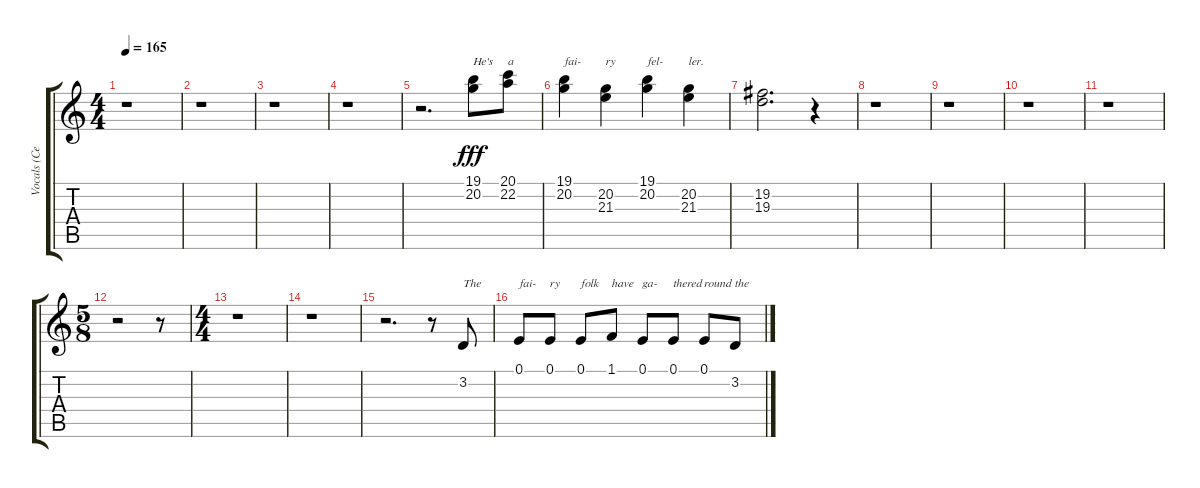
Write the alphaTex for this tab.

\track ("Vocals (Center)" "Vocals (Ce") {instrument lead6voice}
\staff {score tabs}
\tuning (E4 B3 G3 D3 A2 E2) {hide}
\ts (4 4)
\tempo 165
\clef g2
\ks c
r.1{dy fff instrument lead6voice} |
r.1 |
r.1 |
r.1 |
r.2{d} (19.1 20.2).8{txt "He's" instrument bassoon} (20.1 22.2).8{txt "a"} |
(19.1 20.2).4{txt "fai-"} (20.2 21.3).4{txt "ry"} (19.1 20.2).4{txt "fel-"} (20.2 21.3).4{txt "ler."} |
(19.2 19.3).2{d} r.4 |
r.1 |
r.1 |
r.1 |
r.1 |
\ts (5 8)
r.2 r.8 |
\ts (4 4)
r.1 |
r.1 |
r.2{d} r.8 3.2.8{txt "The" instrument lead6voice} |
0.1.8{txt "fai-"} 0.1.8{txt "ry"} 0.1.8{txt "folk"} 1.1.8{txt "have"} 0.1.8{txt "ga-"} 0.1.8{txt "thered"} 0.1.8{txt "round"} 3.2.8{txt "the"}
